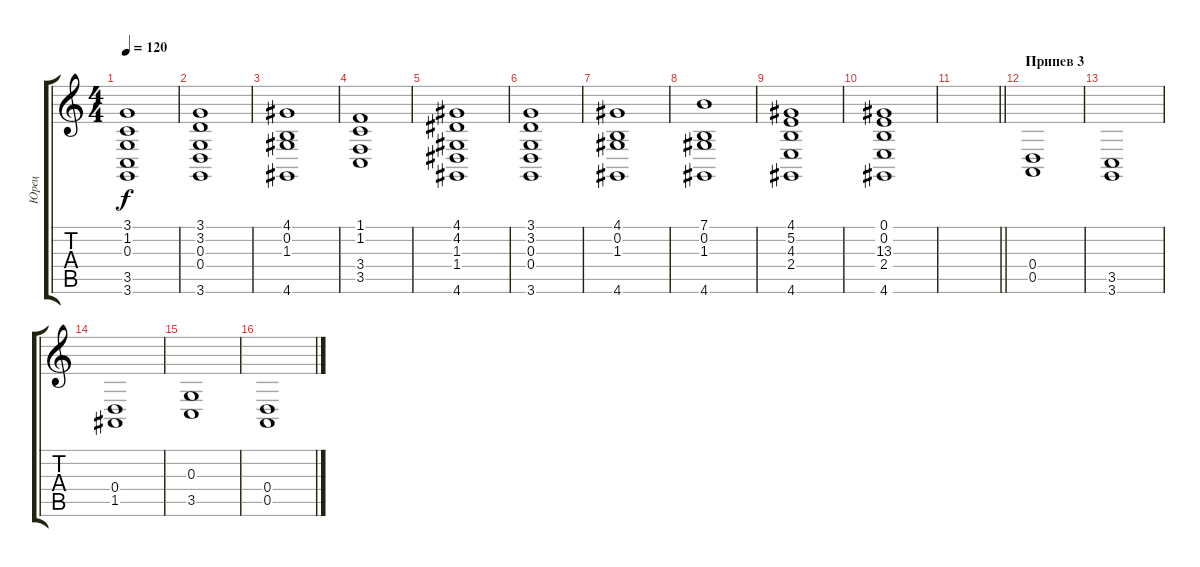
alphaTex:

\track ("Юрец" "Юрец") {instrument stringensemble1}
\staff {score tabs}
\tuning (E4 B3 G3 D3 A2 E2) {hide}
\ts (4 4)
\tempo 120
\clef g2
\ks c
(3.1 1.2 0.3 3.5 3.6).1{dy f} |
(3.1 3.2 0.3 0.4 3.6).1 |
(4.1 0.2 1.3 4.6).1 |
(1.1 1.2 3.4 3.5).1 |
(4.1 4.2 1.3 1.4 4.6).1 |
(3.1 3.2 0.3 0.4 3.6).1 |
(4.1 0.2 1.3 4.6).1 |
(7.1 0.2 1.3 4.6).1 |
(4.1 5.2 4.3 2.4 4.6).1 |
(0.1 0.2 13.3 2.4 4.6).1{volume 2} |
\barLineRight lightlight
|
\section ("" "Припев 3")
(0.4 0.5).1{volume 11} |
(3.5 3.6).1 |
(0.4 1.5).1 |
(0.3 3.5).1 |
(0.4 0.5).1
